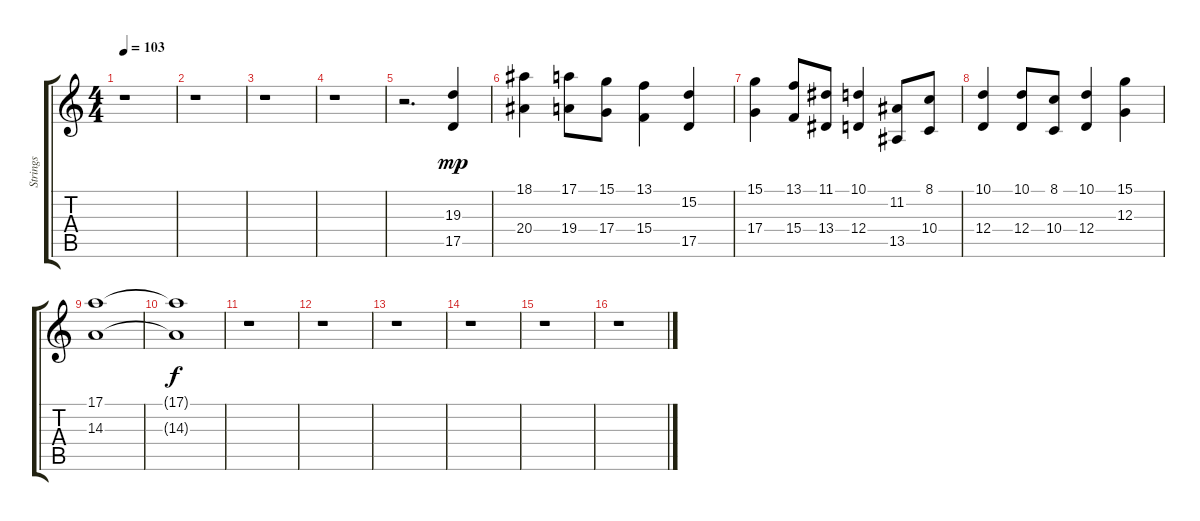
\track ("Strings" "Strings") {instrument stringensemble2}
\staff {score tabs}
\tuning (E4 B3 G3 D3 A2 E2) {hide}
\ts (4 4)
\tempo 103
\clef g2
\ks c
r.1{dy mp instrument stringensemble2} |
r.1 |
r.1 |
r.1 |
r.2{d} (19.3 17.5).4 |
(18.1 20.4).4 (17.1 19.4).8 (15.1 17.4).8 (13.1 15.4).4 (15.2 17.5).4 |
(15.1 17.4).4 (13.1 15.4).8 (11.1 13.4).8 (10.1 12.4).4 (11.2 13.5).8 (8.1 10.4).8 |
(10.1 12.4).4 (10.1 12.4).8 (8.1 10.4).8 (10.1 12.4).4 (15.1 12.3).4 |
(17.1 14.3).1 |
(17.1{t} 14.3{t}).1{dy f} |
r.1 |
r.1 |
r.1 |
r.1 |
r.1 |
r.1
